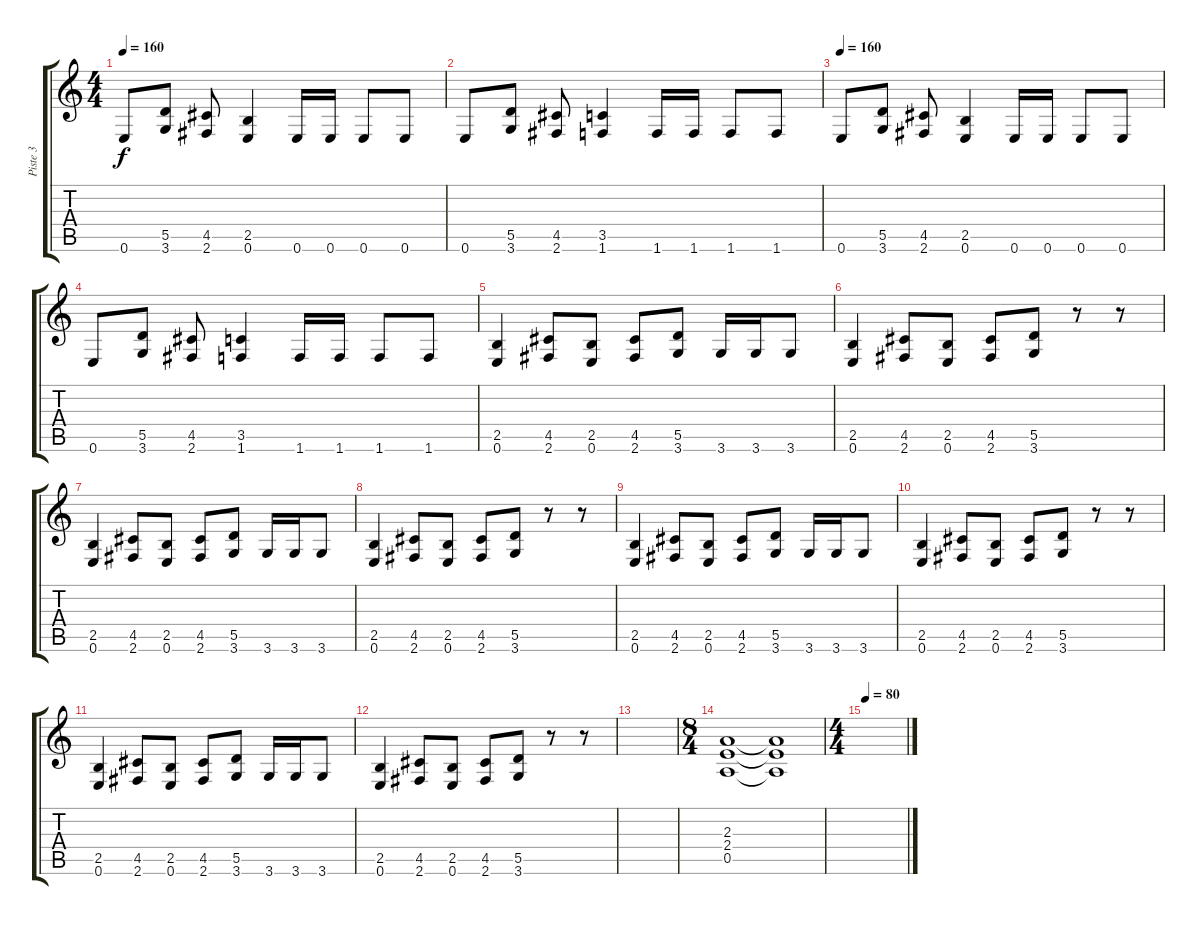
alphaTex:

\track ("Piste 3" "Piste 3") {instrument distortionguitar}
\staff {score tabs}
\tuning (E4 B3 G3 D3 A2 E2) {hide}
\ts (4 4)
\tempo 160
\clef g2
\ks c
0.6.8{dy f} (5.5 3.6).8 (4.5 2.6).8 (2.5 0.6).4 0.6.16 0.6.16 0.6.8 0.6.8 |
0.6.8 (5.5 3.6).8 (4.5 2.6).8 (3.5 1.6).4 1.6.16 1.6.16 1.6.8 1.6.8 |
\tempo 160
0.6.8 (5.5 3.6).8 (4.5 2.6).8 (2.5 0.6).4 0.6.16 0.6.16 0.6.8 0.6.8 |
0.6.8 (5.5 3.6).8 (4.5 2.6).8 (3.5 1.6).4 1.6.16 1.6.16 1.6.8 1.6.8 |
(2.5 0.6).4 (4.5 2.6).8 (2.5 0.6).8 (4.5 2.6).8 (5.5 3.6).8 3.6.16 3.6.16 3.6.8 |
(2.5 0.6).4 (4.5 2.6).8 (2.5 0.6).8 (4.5 2.6).8 (5.5 3.6).8 r.8 r.8 |
(2.5 0.6).4 (4.5 2.6).8 (2.5 0.6).8 (4.5 2.6).8 (5.5 3.6).8 3.6.16 3.6.16 3.6.8 |
(2.5 0.6).4 (4.5 2.6).8 (2.5 0.6).8 (4.5 2.6).8 (5.5 3.6).8 r.8 r.8 |
(2.5 0.6).4 (4.5 2.6).8 (2.5 0.6).8 (4.5 2.6).8 (5.5 3.6).8 3.6.16 3.6.16 3.6.8 |
(2.5 0.6).4 (4.5 2.6).8 (2.5 0.6).8 (4.5 2.6).8 (5.5 3.6).8 r.8 r.8 |
(2.5 0.6).4 (4.5 2.6).8 (2.5 0.6).8 (4.5 2.6).8 (5.5 3.6).8 3.6.16 3.6.16 3.6.8 |
(2.5 0.6).4 (4.5 2.6).8 (2.5 0.6).8 (4.5 2.6).8 (5.5 3.6).8 r.8 r.8 |
|
\ts (8 4)
(2.3 2.4 0.5).1 (2.3{t} 2.4{t} 0.5{t}).1 |
\ts (4 4)
\tempo 80
